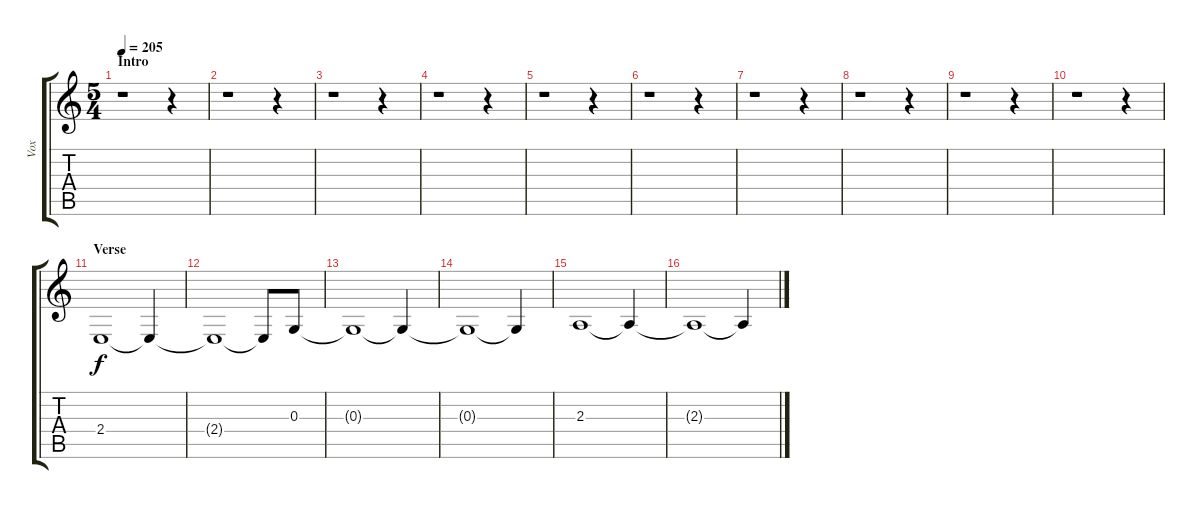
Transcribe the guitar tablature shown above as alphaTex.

\track ("Vox" "Vox") {instrument lead3calliope}
\staff {score tabs}
\tuning (E4 B3 G3 D3 A2 E2) {hide}
\ts (5 4)
\section ("" "Intro")
\tempo 205
\clef g2
\ks c
r.1{dy f instrument lead3calliope} r.4 |
r.1 r.4 |
r.1 r.4 |
r.1 r.4 |
r.1 r.4 |
r.1 r.4 |
r.1 r.4 |
r.1 r.4 |
r.1 r.4 |
r.1 r.4 |
\section ("" "Verse")
2.4.1 2.4{t}.4 |
2.4{t}.1 2.4{t}.8 0.3.8 |
0.3{t}.1 0.3{t}.4 |
0.3{t}.1 0.3{t}.4 |
2.3.1 2.3{t}.4 |
2.3{t}.1 2.3{t}.4
